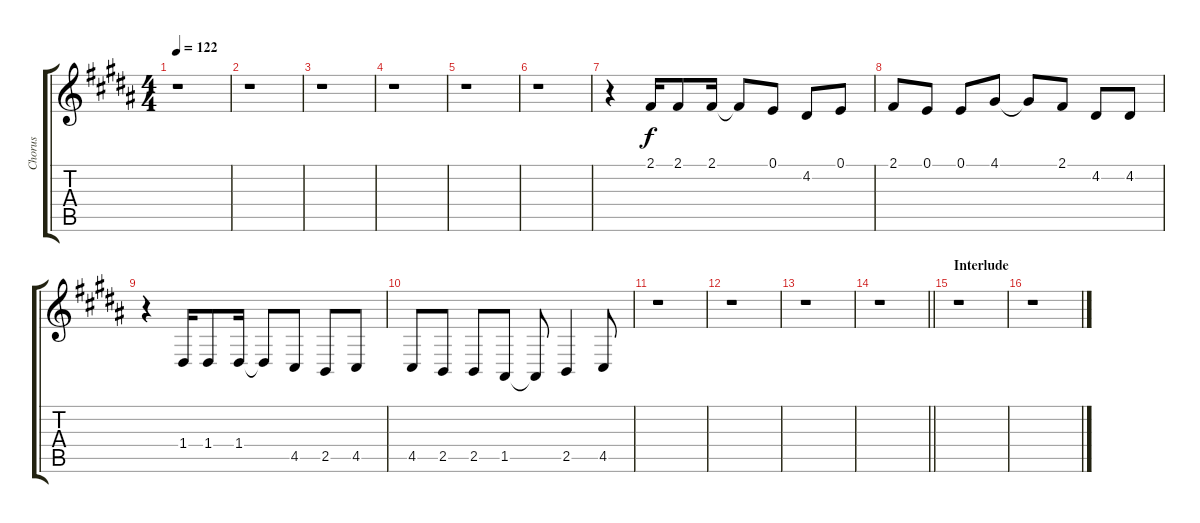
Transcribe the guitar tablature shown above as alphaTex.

\track ("Chorus" "Chorus") {instrument sopranosax}
\staff {score tabs}
\tuning (E4 B3 G3 D3 A2 E2) {hide}
\ts (4 4)
\tempo 122
\clef g2
\ks g#minor
r.1{dy f} |
r.1 |
r.1 |
r.1 |
r.1 |
r.1 |
r.4 2.1.16 2.1.8 2.1.16 2.1{t}.8 0.1.8 4.2.8 0.1.8 |
2.1.8 0.1.8 0.1.8 4.1.8 4.1{t}.8 2.1.8 4.2.8 4.2.8 |
r.4 1.4.16 1.4.8 1.4.16 1.4{t}.8 4.5.8 2.5.8 4.5.8 |
4.5.8 2.5.8 2.5.8 1.5.8 1.5{t}.8 2.5.4 4.5.8 |
r.1 |
r.1 |
r.1 |
\barLineRight lightlight
r.1 |
\section ("" "Interlude")
r.1 |
r.1
